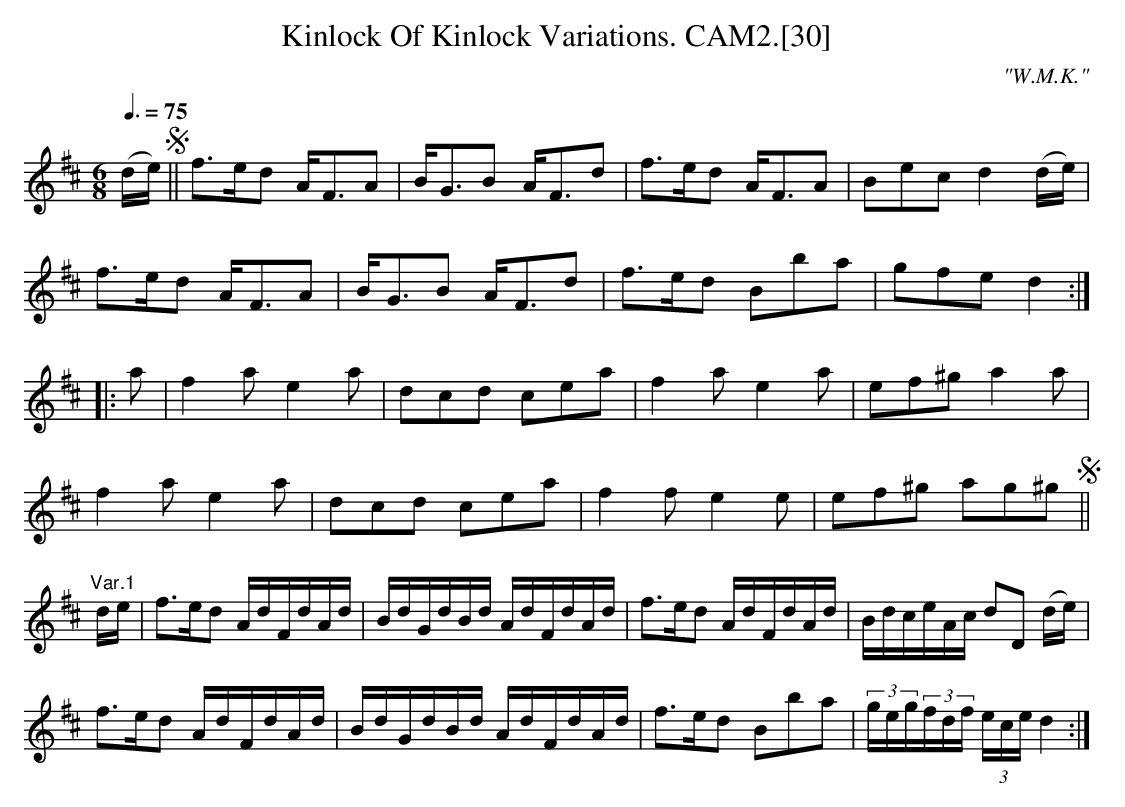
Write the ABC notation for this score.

X:1
T:Kinlock Of Kinlock Variations. CAM2.[30]
M:6/8
L:1/8
Q:3/8=75
C:"W.M.K."
K:D
(d/e/) !segno!|| f>ed A<FA | B<GB A<Fd | f>ed A<FA | Bec d2(d/e/) |
f>ed A<FA | B<GB A<Fd | f>ed Bba | gfe d2 :|
|: a | f2a e2a | dcd cea | f2a e2a | ef^g a2a |
f2a e2a | dcd cea | f2f e2e | ef^g ag^g !segno!||
"Var.1"d/e/ | f>ed A/d/F/d/A/d/ | B/d/G/d/B/d/ A/d/F/d/A/d/ | \
f>ed A/d/F/d/A/d/ | B/d/c/e/A/c/ dD (d/e/) |
f>ed A/d/F/d/A/d/ | B/d/G/d/B/d/ A/d/F/d/A/d/ | \
f>ed Bba | (3g/e/g/(3f/d/f/ (3e/c/e/ d2:|
